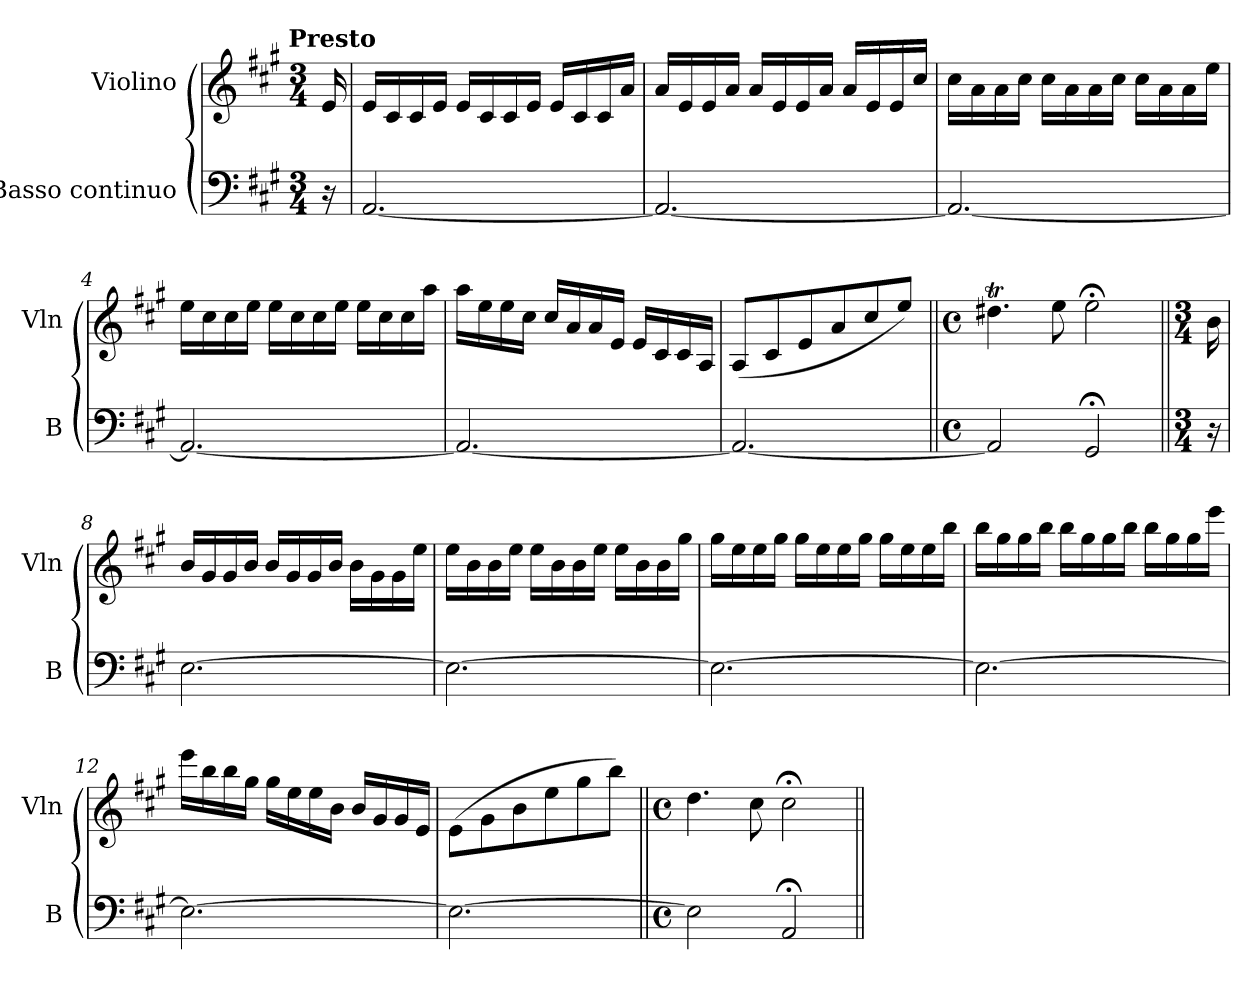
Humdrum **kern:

**kern	**kern
*part2	*part1
*staff2	*staff1
*I"Basso continuo	*I"Violino
*I'B	*I'Vln
*clefF4	*clefG2
*k[f#c#g#]	*k[f#c#g#]
*A:	*A:
!!LO:TX:omd:t=Presto
*M3/4	*M3/4
*MM126	*MM126
=	=
16r	16e/
=1	=1
[2.AA/	16e/LL
.	16c#/
.	16c#/
.	16e/JJ
.	16e/LL
.	16c#/
.	16c#/
.	16e/JJ
.	16e/LL
.	16c#/
.	16c#/
.	16a/JJ
=2	=2
2.AA/_	16a/LL
.	16e/
.	16e/
.	16a/JJ
.	16a/LL
.	16e/
.	16e/
.	16a/JJ
.	16a/LL
.	16e/
.	16e/
.	16cc#/JJ
=3	=3
2.AA/_	16cc#\LL
.	16a\
.	16a\
.	16cc#\JJ
.	16cc#\LL
.	16a\
.	16a\
.	16cc#\JJ
.	16cc#\LL
.	16a\
.	16a\
.	16ee\JJ
=4	=4
2.AA/_	16ee\LL
.	16cc#\
.	16cc#\
.	16ee\JJ
.	16ee\LL
.	16cc#\
.	16cc#\
.	16ee\JJ
.	16ee\LL
.	16cc#\
.	16cc#\
.	16aa\JJ
=5	=5
2.AA/_	16aa\LL
.	16ee\
.	16ee\
.	16cc#\JJ
.	16cc#/LL
.	16a/
.	16a/
.	16e/JJ
.	16e/LL
.	16c#/
.	16c#/
.	16A/JJ
=6	=6
2.AA/_	(8A/L
.	8c#/
.	8e/
.	8a/
.	8cc#/
.	8ee/J)
=7||	=7||
*M4/4	*M4/4
*met(c)	*met(c)
*	*MM52
2AA/]	4.dd#Xt\
.	8ee\
2GG#;</	2ee;<\
=||	=||
*M3/4	*M3/4
*	*MM184
16r	16b\
=8	=8
[2.E\	16b/LL
.	16g#/
.	16g#/
.	16b/JJ
.	16b/LL
.	16g#/
.	16g#/
.	16b/JJ
.	16b\LL
.	16g#\
.	16g#\
.	16ee\JJ
=9	=9
2.E\_	16ee\LL
.	16b\
.	16b\
.	16ee\JJ
.	16ee\LL
.	16b\
.	16b\
.	16ee\JJ
.	16ee\LL
.	16b\
.	16b\
.	16gg#\JJ
=10	=10
2.E\_	16gg#\LL
.	16ee\
.	16ee\
.	16gg#\JJ
.	16gg#\LL
.	16ee\
.	16ee\
.	16gg#\JJ
.	16gg#\LL
.	16ee\
.	16ee\
.	16bb\JJ
=11	=11
2.E\_	16bb\LL
.	16gg#\
.	16gg#\
.	16bb\JJ
.	16bb\LL
.	16gg#\
.	16gg#\
.	16bb\JJ
.	16bb\LL
.	16gg#\
.	16gg#\
.	16eee\JJ
=12	=12
2.E\_	16eee\LL
.	16bb\
.	16bb\
.	16gg#\JJ
.	16gg#\LL
.	16ee\
.	16ee\
.	16b\JJ
.	16b/LL
.	16g#/
.	16g#/
.	16e/JJ
=13	=13
2.E\_	(8e\L
.	8g#\
.	8b\
.	8ee\
.	8gg#\
.	8bb\J)
=14||	=14||
*M4/4	*M4/4
*met(c)	*met(c)
*	*MM52
2E\]	4.dd\
.	8cc#\
2AA;</	2cc#;<\
=||	=||
*-	*-
